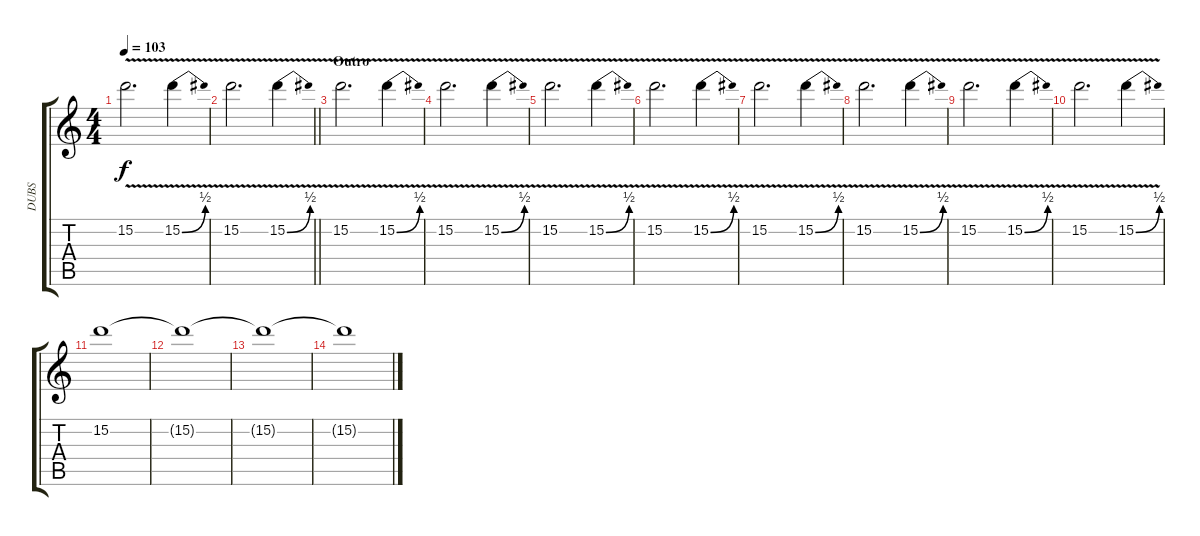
\track ("DUBS" "DUBS") {instrument distortionguitar}
\staff {score tabs}
\tuning (E4 B3 G3 D3 A2 D2) {hide}
\ts (4 4)
\tempo 103
\clef g2
\ks c
15.2{v}.2{d dy f} 15.2{be (bend 0 0 60 2) v}.4 |
\barLineRight lightlight
15.2{v}.2{d} 15.2{be (bend 0 0 60 2) v}.4 |
\section ("" "Outro")
15.2{v}.2{d} 15.2{be (bend 0 0 60 2) v}.4 |
15.2{v}.2{d} 15.2{be (bend 0 0 60 2) v}.4 |
15.2{v}.2{d} 15.2{be (bend 0 0 60 2) v}.4 |
15.2{v}.2{d} 15.2{be (bend 0 0 60 2) v}.4 |
15.2{v}.2{d} 15.2{be (bend 0 0 60 2) v}.4 |
15.2{v}.2{d} 15.2{be (bend 0 0 60 2) v}.4 |
15.2{v}.2{d} 15.2{be (bend 0 0 60 2) v}.4 |
15.2{v}.2{d} 15.2{be (bend 0 0 60 2) v}.4 |
15.2.1{volume 0} |
15.2{t}.1 |
15.2{t}.1 |
15.2{t}.1
